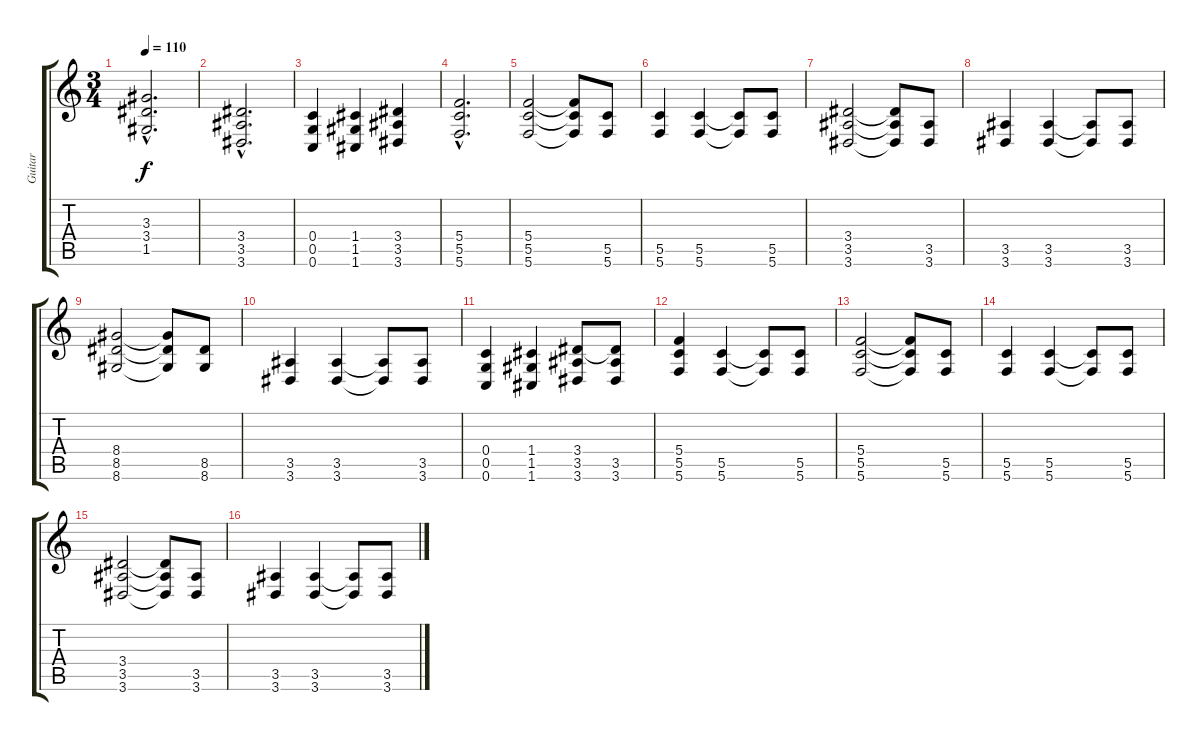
\track ("Guitar" "Guitar") {instrument distortionguitar}
\staff {score tabs}
\tuning (D4 A3 F3 C3 G2 C2) {hide}
\ts (3 4)
\tempo 110
\clef g2
\ks c
(3.3{hac} 3.4{hac} 1.5{hac}).2{d dy f} |
(3.4{hac} 3.5{hac} 3.6{hac}).2{d} |
(0.4 0.5 0.6).4 (1.4 1.5 1.6).4 (3.4 3.5 3.6).4 |
(5.4{hac} 5.5{hac} 5.6{hac}).2{d} |
(5.4 5.5 5.6).2 (5.4{t} 5.5{t} 5.6{t}).8 (5.5 5.6).8 |
(5.5 5.6).4 (5.5 5.6).4 (5.5{t} 5.6{t}).8 (5.5 5.6).8 |
(3.4 3.5 3.6).2 (3.4{t} 3.5{t} 3.6{t}).8 (3.5 3.6).8 |
(3.5 3.6).4 (3.5 3.6).4 (3.5{t} 3.6{t}).8 (3.5 3.6).8 |
(8.4 8.5 8.6).2 (8.4{t} 8.5{t} 8.6{t}).8 (8.5 8.6).8 |
(3.5 3.6).4 (3.5 3.6).4 (3.5{t} 3.6{t}).8 (3.5 3.6).8 |
(0.4 0.5 0.6).4 (1.4 1.5 1.6).4 (3.4 3.5 3.6).8 (3.4{t} 3.5 3.6).8 |
(5.4 5.5 5.6).4 (5.5 5.6).4 (5.5{t} 5.6{t}).8 (5.5 5.6).8 |
(5.4 5.5 5.6).2 (5.4{t} 5.5{t} 5.6{t}).8 (5.5 5.6).8 |
(5.5 5.6).4 (5.5 5.6).4 (5.5{t} 5.6{t}).8 (5.5 5.6).8 |
(3.4 3.5 3.6).2 (3.4{t} 3.5{t} 3.6{t}).8 (3.5 3.6).8 |
(3.5 3.6).4 (3.5 3.6).4 (3.5{t} 3.6{t}).8 (3.5 3.6).8
